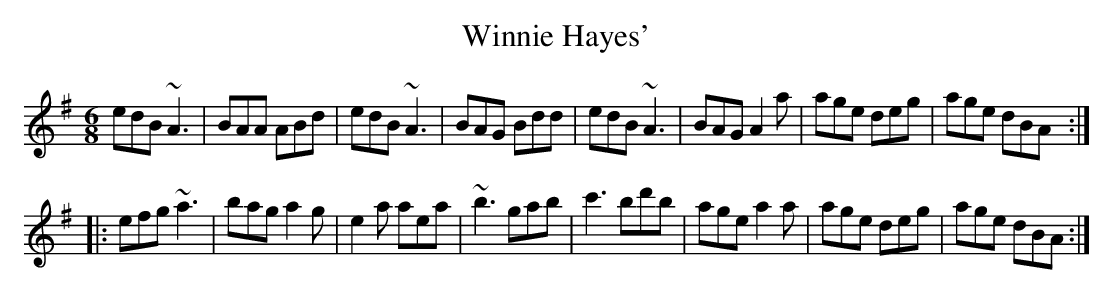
X:1
T:Winnie Hayes'
M:6/8
K:Ador
edB ~A3|BAA ABd|edB ~A3|BAG Bdd|edB ~A3|BAG A2a|age deg|age dBA:|
|:efg ~a3|bag a2g|e2a aea|~b3 gab|c'3 bd'b|age a2a|age deg|age dBA:|
